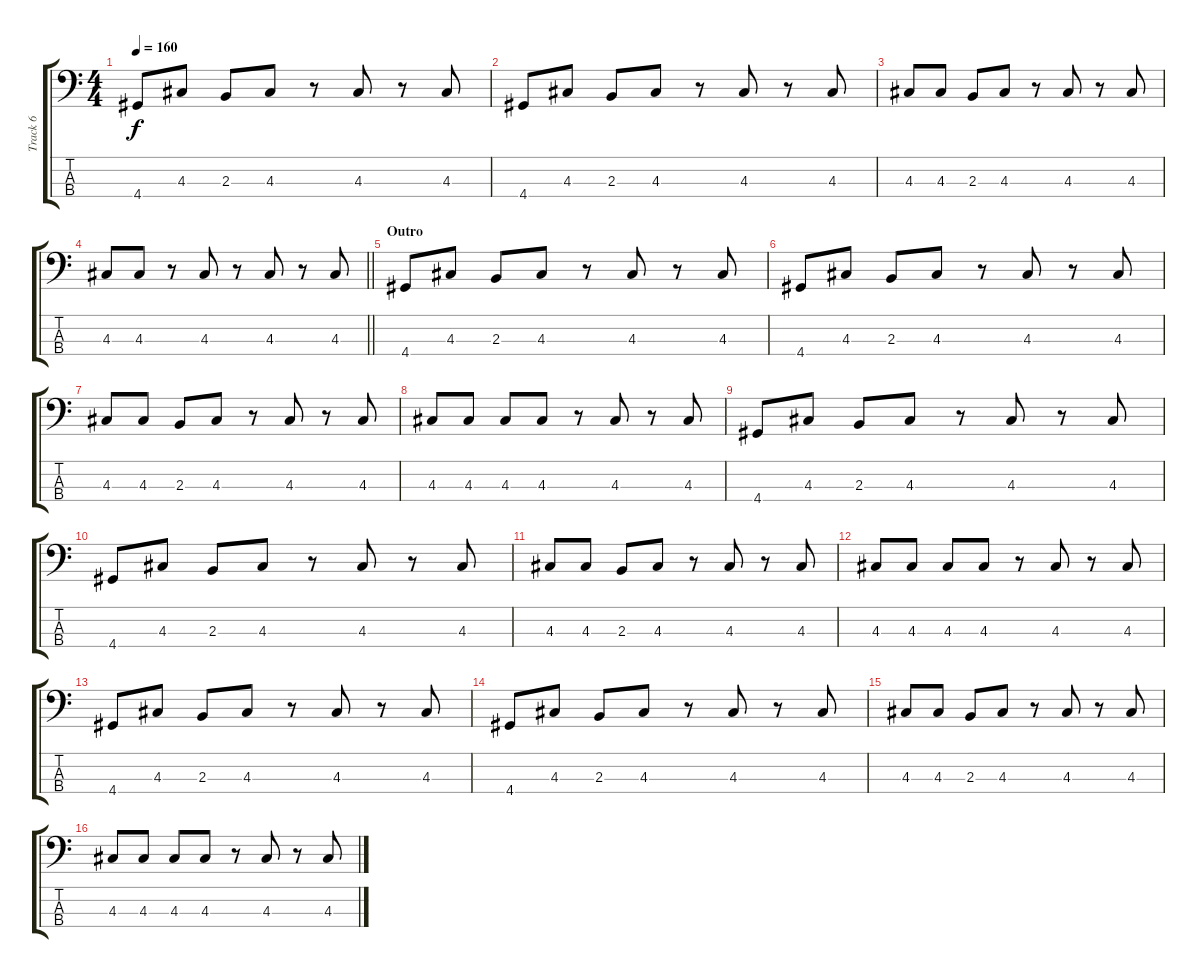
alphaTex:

\track ("Track 6" "Track 6") {instrument electricbassfinger}
\staff {score tabs}
\tuning (G2 D2 A1 E1) {hide}
\ts (4 4)
\tempo 160
\clef f4
\ks c
4.4.8{dy f} 4.3.8 2.3.8 4.3.8 r.8 4.3.8 r.8 4.3.8 |
4.4.8 4.3.8 2.3.8 4.3.8 r.8 4.3.8 r.8 4.3.8 |
4.3.8 4.3.8 2.3.8 4.3.8 r.8 4.3.8 r.8 4.3.8 |
\barLineRight lightlight
4.3.8 4.3.8 r.8 4.3.8 r.8 4.3.8 r.8 4.3.8 |
\section ("" "Outro")
4.4.8 4.3.8 2.3.8 4.3.8 r.8 4.3.8 r.8 4.3.8 |
4.4.8 4.3.8 2.3.8 4.3.8 r.8 4.3.8 r.8 4.3.8 |
4.3.8 4.3.8 2.3.8 4.3.8 r.8 4.3.8 r.8 4.3.8 |
4.3.8 4.3.8 4.3.8 4.3.8 r.8 4.3.8 r.8 4.3.8 |
4.4.8 4.3.8 2.3.8 4.3.8 r.8 4.3.8 r.8 4.3.8 |
4.4.8 4.3.8 2.3.8 4.3.8 r.8 4.3.8 r.8 4.3.8 |
4.3.8 4.3.8 2.3.8 4.3.8 r.8 4.3.8 r.8 4.3.8 |
4.3.8 4.3.8 4.3.8 4.3.8 r.8 4.3.8 r.8 4.3.8 |
4.4.8 4.3.8 2.3.8 4.3.8 r.8 4.3.8 r.8 4.3.8 |
4.4.8 4.3.8 2.3.8 4.3.8 r.8 4.3.8 r.8 4.3.8 |
4.3.8 4.3.8 2.3.8 4.3.8 r.8 4.3.8 r.8 4.3.8 |
4.3.8 4.3.8 4.3.8 4.3.8 r.8 4.3.8 r.8 4.3.8
